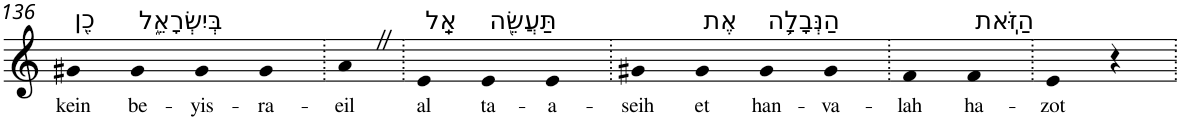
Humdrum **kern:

**kern	**text
*part1	*part1
*staff1	*staff1
*I"Piano	*
*I'Pno	*
!!LO:PB:g=z
*clefG2	*
*k[]	*
=136	=136
!LO:TX:a:t=כֵ֖ן	!
!	!LO:LY:b
4g#X	kein
!LO:TX:a:t=בְּיִשְׂרָאֵ֑ל	!
!	!LO:LY:b
4g#	be-
!	!LO:LY:b
4g#	-yis-
!	!LO:LY:b
4g#	-ra-
=137.	=137.
!	!LO:LY:b
4aZ	-eil
=138.	=138.
!LO:TX:a:t=אַֽל	!
!	!LO:LY:b
4e	al
!LO:TX:a:t=תַּעֲשֵׂ֖ה	!
!	!LO:LY:b
4e	ta-
!	!LO:LY:b
4e	-a-
=139.	=139.
!	!LO:LY:b
4g#X	-seih
!LO:TX:a:t=אֶת	!
!	!LO:LY:b
4g#	et
!LO:TX:a:t=הַנְּבָלָ֥ה	!
!	!LO:LY:b
4g#	han-
!	!LO:LY:b
4g#	-va-
=140.	=140.
!	!LO:LY:b
4f	-lah
!LO:TX:a:t=הַזֹּֽאת	!
!	!LO:LY:b
4f	ha-
=141.	=141.
!	!LO:LY:b
4e	-zot
4r	.
=.	=.
*-	*-
